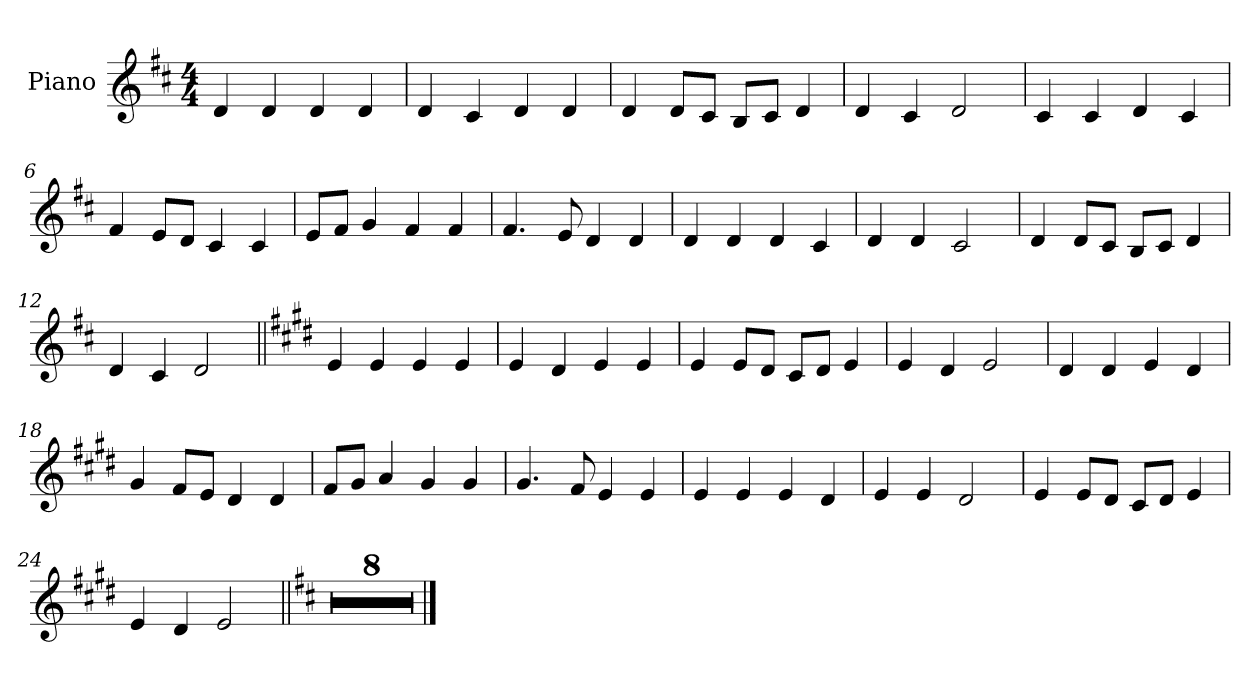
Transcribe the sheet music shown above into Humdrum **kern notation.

**kern
*part1
*staff1
*I"Piano
*I'Pno.
*clefG2
*k[f#c#]
*M4/4
=1
4d/
4d/
4d/
4d/
=2
4d/
4c#/
4d/
4d/
=3
4d/
8d/L
8c#/J
8B/L
8c#/J
4d/
=4
4d/
4c#/
2d/
!!LO:LB:g=z
=5
4c#/
4c#/
4d/
4c#/
=6
4f#/
8e/L
8d/J
4c#/
4c#/
=7
8e/L
8f#/J
4g/
4f#/
4f#/
=8
4.f#/
8e/
4d/
4d/
!!LO:LB:g=z
=9
4d/
4d/
4d/
4c#/
=10
4d/
4d/
2c#/
=11
4d/
8d/L
8c#/J
8B/L
8c#/J
4d/
=12
4d/
4c#/
2d/
!!LO:LB:g=z
=13||
*k[f#c#g#d#]
4e/
4e/
4e/
4e/
=14
4e/
4d#/
4e/
4e/
=15
4e/
8e/L
8d#/J
8c#/L
8d#/J
4e/
=16
4e/
4d#/
2e/
!!LO:LB:g=z
=17
4d#/
4d#/
4e/
4d#/
=18
4g#/
8f#/L
8e/J
4d#/
4d#/
=19
8f#/L
8g#/J
4a/
4g#/
4g#/
=20
4.g#/
8f#/
4e/
4e/
!!LO:LB:g=z
=21
4e/
4e/
4e/
4d#/
=22
4e/
4e/
2d#/
=23
4e/
8e/L
8d#/J
8c#/L
8d#/J
4e/
=24
4e/
4d#/
2e/
!!LO:LB:g=z
=25||
*k[f#c#]
1r
=26
1r
=27
1r
=28
1r
=29
1r
=30
1r
=31
1r
=32
1r
==
*-
